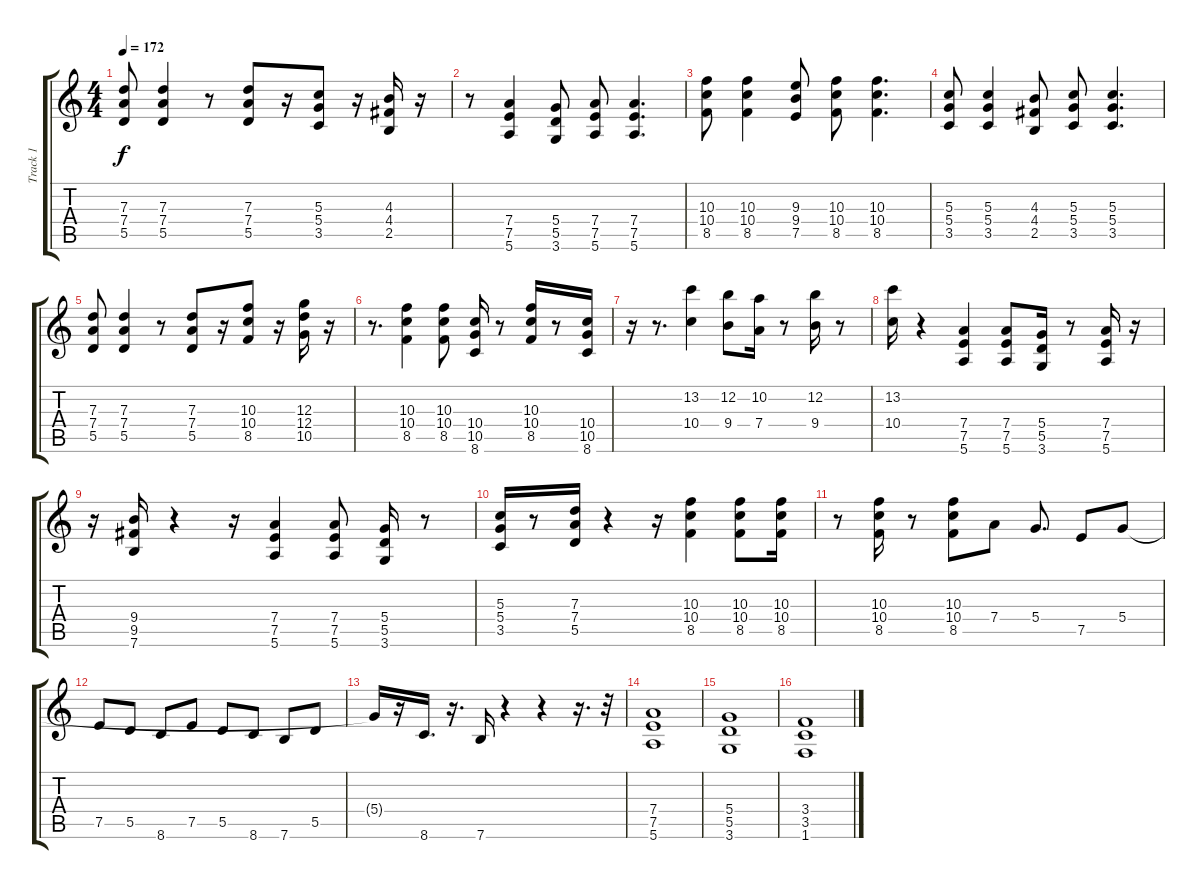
\track ("Track 1" "Track 1") {instrument distortionguitar}
\staff {score tabs}
\tuning (E4 B3 G3 D3 A2 E2) {hide}
\ts (4 4)
\tempo 172
\clef g2
\ks c
(7.3 7.4 5.5).8{dy f} (7.3 7.4 5.5).4 r.8 (7.3 7.4 5.5).8 r.16 (5.3 5.4 3.5).8 r.16 (4.3 4.4 2.5).16 r.16 |
r.8 (7.4 7.5 5.6).4 (5.4 5.5 3.6).8 (7.4 7.5 5.6).8 (7.4 7.5 5.6).4{d} |
(10.3 10.4 8.5).8 (10.3 10.4 8.5).4 (9.3 9.4 7.5).8 (10.3 10.4 8.5).8 (10.3 10.4 8.5).4{d} |
(5.3 5.4 3.5).8 (5.3 5.4 3.5).4 (4.3 4.4 2.5).8 (5.3 5.4 3.5).8 (5.3 5.4 3.5).4{d} |
(7.3 7.4 5.5).8 (7.3 7.4 5.5).4 r.8 (7.3 7.4 5.5).8 r.16 (10.3 10.4 8.5).8 r.16 (12.3 12.4 10.5).16 r.16 |
r.8{d} (10.3 10.4 8.5).4 (10.3 10.4 8.5).8 (10.4 10.5 8.6).16 r.8 (10.3 10.4 8.5).16 r.8 (10.4 10.5 8.6).16 |
r.16 r.8{d} (13.2 10.4).4 (12.2 9.4).8 (10.2 7.4).16 r.8 (12.2 9.4).16 r.8 |
(13.2 10.4).16 r.4 (7.4 7.5 5.6).4 (7.4 7.5 5.6).8 (5.4 5.5 3.6).16 r.8 (7.4 7.5 5.6).16 r.16 |
r.16 (9.4 9.5 7.6).16 r.4 r.16 (7.4 7.5 5.6).4 (7.4 7.5 5.6).8 (5.4 5.5 3.6).16 r.8 |
(5.3 5.4 3.5).16 r.8 (7.3 7.4 5.5).16 r.4 r.16 (10.3 10.4 8.5).4 (10.3 10.4 8.5).8 (10.3 10.4 8.5).16 |
r.8 (10.3 10.4 8.5).16 r.8 (10.3 10.4 8.5).8 7.4.8 5.4.8{d} 7.5.8 5.4.8 |
7.5.8 5.5.8 8.6.8 7.5.8 5.5.8 8.6.8 7.6.8 5.5.8 |
5.4{t}.16 r.16 8.6.16{d} r.16{d} 7.6.16 r.4 r.4 r.16{d} r.32 |
(7.4 7.5 5.6).1 |
(5.4 5.5 3.6).1 |
(3.4 3.5 1.6).1
